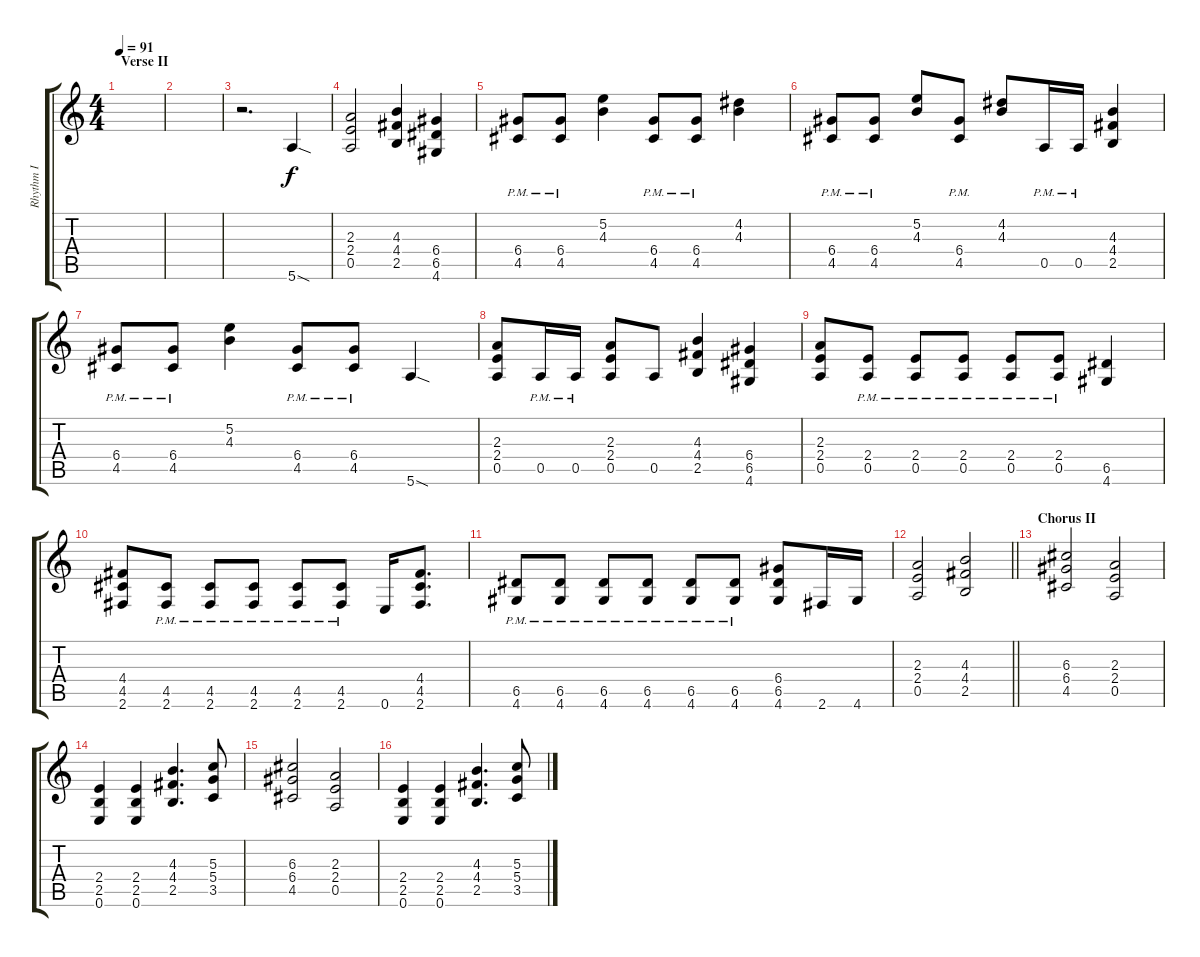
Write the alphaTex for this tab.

\track ("Rhythm I" "Rhythm I") {instrument overdrivenguitar}
\staff {score tabs}
\tuning (E4 B3 G3 D3 A2 E2) {hide}
\ts (4 4)
\section ("" "Verse II")
\tempo 91
\clef g2
\ks c
|
|
r.2{d volume 9} 5.6{sod}.4 |
(2.3 2.4 0.5).2 (4.3 4.4 2.5).4 (6.4 6.5 4.6).4 |
(6.4{pm} 4.5{pm}).8 (6.4{pm} 4.5{pm}).8 (5.2 4.3).4 (6.4{pm} 4.5{pm}).8 (6.4{pm} 4.5{pm}).8 (4.2 4.3).4 |
(6.4{pm} 4.5{pm}).8 (6.4{pm} 4.5{pm}).8 (5.2 4.3).8 (6.4{pm} 4.5{pm}).8 (4.2 4.3).8 0.5{pm}.16 0.5{pm}.16 (4.3 4.4 2.5).4 |
(6.4{pm} 4.5{pm}).8 (6.4{pm} 4.5{pm}).8 (5.2 4.3).4 (6.4{pm} 4.5{pm}).8 (6.4{pm} 4.5{pm}).8 5.6{sod}.4 |
(2.3 2.4 0.5).8 0.5{pm}.16 0.5{pm}.16 (2.3 2.4 0.5).8 0.5.8 (4.3 4.4 2.5).4 (6.4 6.5 4.6).4 |
(2.3 2.4 0.5).8 (2.4{pm} 0.5{pm}).8 (2.4{pm} 0.5{pm}).8 (2.4{pm} 0.5{pm}).8 (2.4{pm} 0.5{pm}).8 (2.4{pm} 0.5{pm}).8 (6.5 4.6).4 |
(4.4 4.5 2.6).8 (4.5{pm} 2.6{pm}).8 (4.5{pm} 2.6{pm}).8 (4.5{pm} 2.6{pm}).8 (4.5{pm} 2.6{pm}).8 (4.5{pm} 2.6{pm}).8 0.6.16 (4.4 4.5 2.6).8{d} |
(6.5{pm} 4.6{pm}).8 (6.5{pm} 4.6{pm}).8 (6.5{pm} 4.6{pm}).8 (6.5{pm} 4.6{pm}).8 (6.5{pm} 4.6{pm}).8 (6.5{pm} 4.6{pm}).8 (6.4 6.5 4.6).8 2.6.16 4.6.16 |
\barLineRight lightlight
(2.3 2.4 0.5).2 (4.3 4.4 2.5).2 |
\section ("" "Chorus II")
(6.3 6.4 4.5).2 (2.3 2.4 0.5).2 |
(2.4 2.5 0.6).4 (2.4 2.5 0.6).4 (4.3 4.4 2.5).4{d} (5.3 5.4 3.5).8 |
(6.3 6.4 4.5).2 (2.3 2.4 0.5).2 |
(2.4 2.5 0.6).4 (2.4 2.5 0.6).4 (4.3 4.4 2.5).4{d} (5.3 5.4 3.5).8
